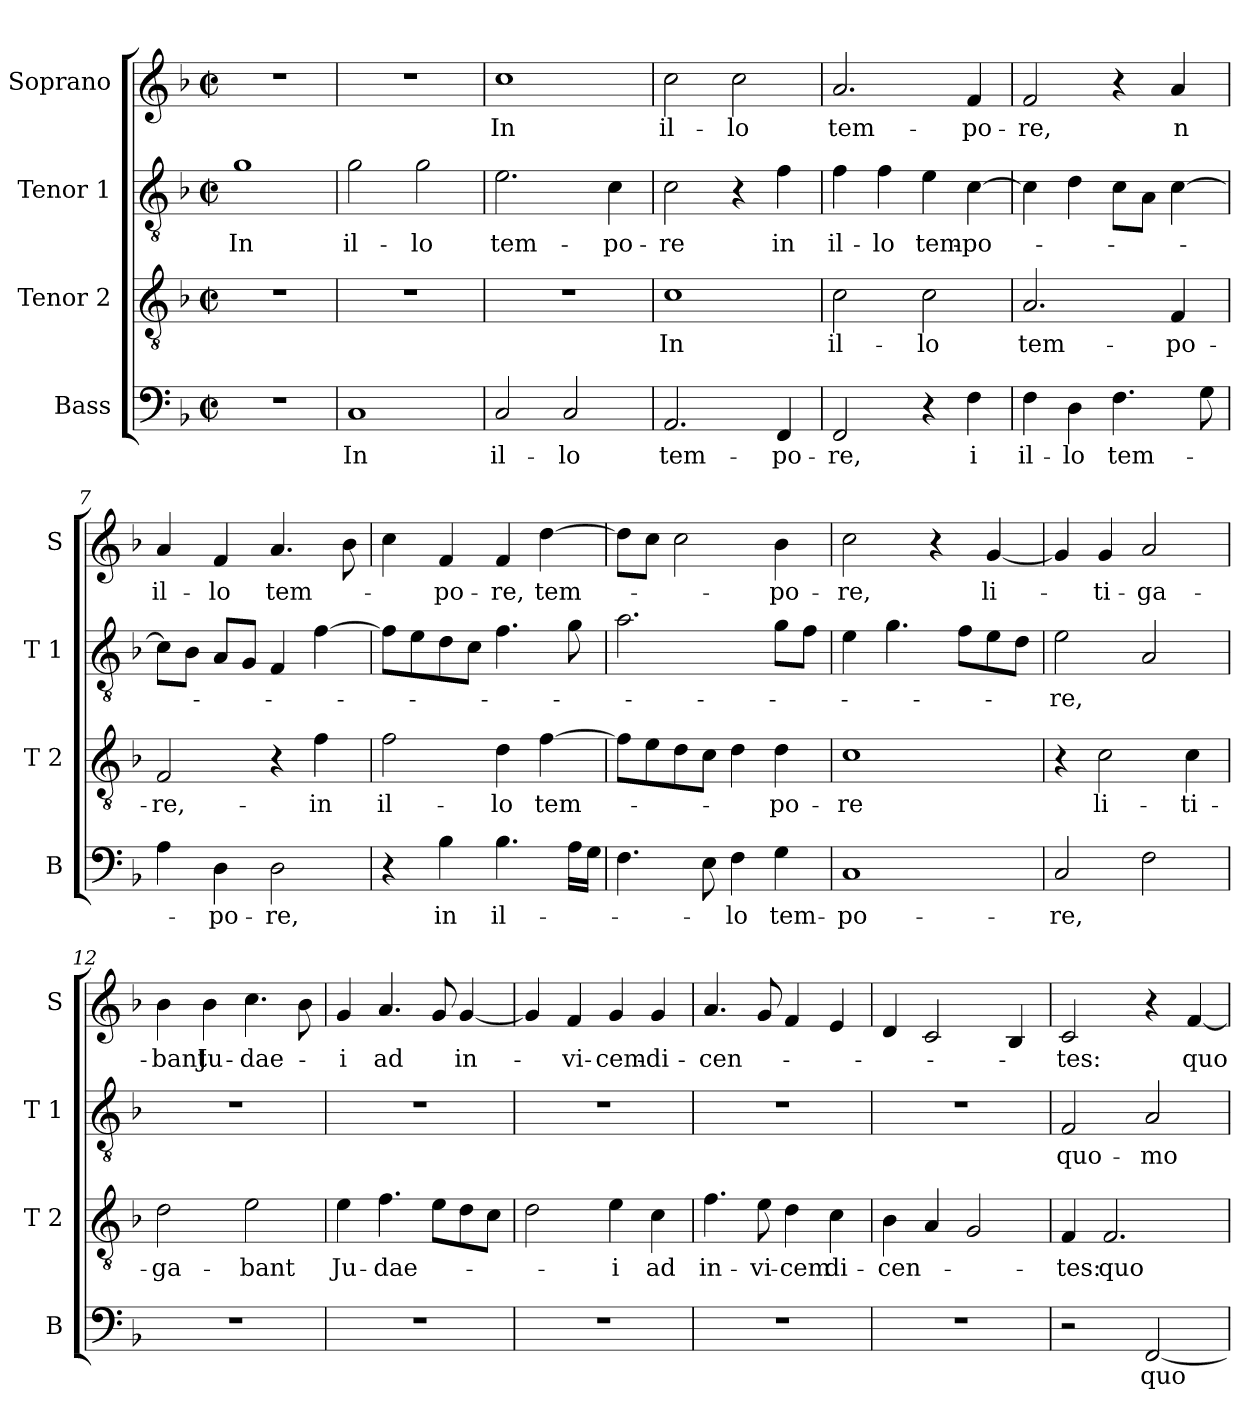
**kern	**text	**kern	**text	**kern	**text	**kern	**text
*part4	*part4	*part3	*part3	*part2	*part2	*part1	*part1
*staff4	*staff4	*staff3	*staff3	*staff2	*staff2	*staff1	*staff1
*I"Bass	*	*I"Tenor 2	*	*I"Tenor 1	*	*I"Soprano	*
*I'B	*	*I'T 2	*	*I'T 1	*	*I'S	*
*clefF4	*	*clefGv2	*	*clefGv2	*	*clefG2	*
*k[b-]	*	*k[b-]	*	*k[b-]	*	*k[b-]	*
*F:	*	*F:	*	*F:	*	*F:	*
*M2/2	*	*M2/2	*	*M2/2	*	*M2/2	*
*met(c|)	*	*met(c|)	*	*met(c|)	*	*met(c|)	*
=1	=1	=1	=1	=1	=1	=1	=1
1r	.	1r	.	1g	In	1r	.
=2	=2	=2	=2	=2	=2	=2	=2
1C	In	1r	.	2g\	il-	1r	.
.	.	.	.	2g\	-lo	.	.
=3	=3	=3	=3	=3	=3	=3	=3
2C/	il-	1r	.	2.e\	tem-	1cc	In
2C/	-lo	.	.	.	.	.	.
.	.	.	.	4c\	-po-	.	.
=4	=4	=4	=4	=4	=4	=4	=4
2.AA/	tem-	1c	In	2c\	-re	2cc\	il-
.	.	.	.	4r	.	2cc\	-lo
4FF/	-po-	.	.	4f\	in	.	.
=5	=5	=5	=5	=5	=5	=5	=5
2FF/	-re,	2c\	il-	4f\	il-	2.a/	tem-
.	.	.	.	4f\	-lo	.	.
4r	.	2c\	-lo	4e\	tem-	.	.
4F\	i	.	.	[4c\	-po-	4f/	-po-
!!LO:LB:g=z
=6	=6	=6	=6	=6	=6	=6	=6
4F\	il-	2.A/	tem-	4c\]	.	2f/	-re,
4D\	-lo	.	.	4d\	.	.	.
4.F\	tem-	.	.	8c\L	.	4r	.
.	.	.	.	8A\J	.	.	.
.	.	4F/	-po-	[4c\	.	4a/	n
8G\	.	.	.	.	.	.	.
=7	=7	=7	=7	=7	=7	=7	=7
4A\	.	2F/	-re,-	8c\L]	.	4a/	il-
.	.	.	.	8B-\J	.	.	.
4D\	-po-	.	.	8A/L	.	4f/	-lo
.	.	.	.	8G/J	.	.	.
2D\	-re,	4r	.	4F/	.	4.a/	tem-
.	.	4f\	-in	[4f\	.	.	.
.	.	.	.	.	.	8b-\	.
=8	=8	=8	=8	=8	=8	=8	=8
4r	.	2f\	il-	8f\L]	.	4cc\	.
.	.	.	.	8e\	.	.	.
4B-\	in	.	.	8d\	.	4f/	-po-
.	.	.	.	8c\J	.	.	.
4.B-\	il-	4d\	-lo	4.f\	.	4f/	-re,
.	.	[4f\	tem-	.	.	[4dd\	tem-
16A\LL	.	.	.	8g\	.	.	.
16G\JJ	.	.	.	.	.	.	.
=9	=9	=9	=9	=9	=9	=9	=9
4.F\	.	8f\L]	.	2.a\	.	8dd\L]	.
.	.	8e\	.	.	.	8cc\J	.
.	.	8d\	.	.	.	2cc\	.
8E\	.	8c\J	.	.	.	.	.
4F\	-lo	4d\	.	.	.	.	.
4G\	tem-	4d\	-po-	8g\L	.	4b-\	-po-
.	.	.	.	8f\J	.	.	.
=10	=10	=10	=10	=10	=10	=10	=10
1C	-po-	1c	-re	4e\	.	2cc\	-re,
.	.	.	.	4.g\	.	.	.
.	.	.	.	.	.	4r	.
.	.	.	.	8f\L	.	.	.
.	.	.	.	8e\	.	[4g/	li-
.	.	.	.	8d\J	.	.	.
!!LO:LB:g=z
=11	=11	=11	=11	=11	=11	=11	=11
2C/	-re,	4r	.	2e\	-re,	4g/]	.
.	.	2c\	li-	.	.	4g/	-ti-
2F\	.	.	.	2A/	.	2a/	-ga-
.	.	4c\	-ti-	.	.	.	.
=12	=12	=12	=12	=12	=12	=12	=12
1r	.	2d\	-ga-	1r	.	4b-\	-bant
.	.	.	.	.	.	4b-\	Ju-
.	.	2e\	-bant	.	.	4.cc\	-dae-
.	.	.	.	.	.	8b-\	.
=13	=13	=13	=13	=13	=13	=13	=13
1r	.	4e\	Ju-	1r	.	4g/	-i
.	.	4.f\	-dae-	.	.	4.a/	ad
.	.	8e\L	.	.	.	8g/	.
.	.	8d\	.	.	.	[4g/	in-
.	.	8c\J	.	.	.	.	.
=14	=14	=14	=14	=14	=14	=14	=14
1r	.	2d\	.	1r	.	4g/]	.
.	.	.	.	.	.	4f/	-vi-
.	.	4e\	-i	.	.	4g/	-cem-
.	.	4c\	ad	.	.	4g/	-di-
=15	=15	=15	=15	=15	=15	=15	=15
1r	.	4.f\	in-	1r	.	4.a/	-cen-
.	.	8e\	-vi-	.	.	8g/	.
.	.	4d\	-cem	.	.	4f/	.
.	.	4c\	di-	.	.	4e/	.
=16	=16	=16	=16	=16	=16	=16	=16
1r	.	4B-\	-cen-	1r	.	4d/	.
.	.	4A/	.	.	.	2c/	.
.	.	2G/	.	.	.	.	.
.	.	.	.	.	.	4B-/	.
!!LO:PB:g=z
=17	=17	=17	=17	=17	=17	=17	=17
2r	.	4F/	-tes:	2F/	quo-	2c/	-tes:
.	.	2.F/	quo-	.	.	.	.
[2FF/	quo-	.	.	2A/	-mo-	4r	.
.	.	.	.	.	.	[4f/	quo-
=	=	=	=	=	=	=	=
*-	*-	*-	*-	*-	*-	*-	*-
